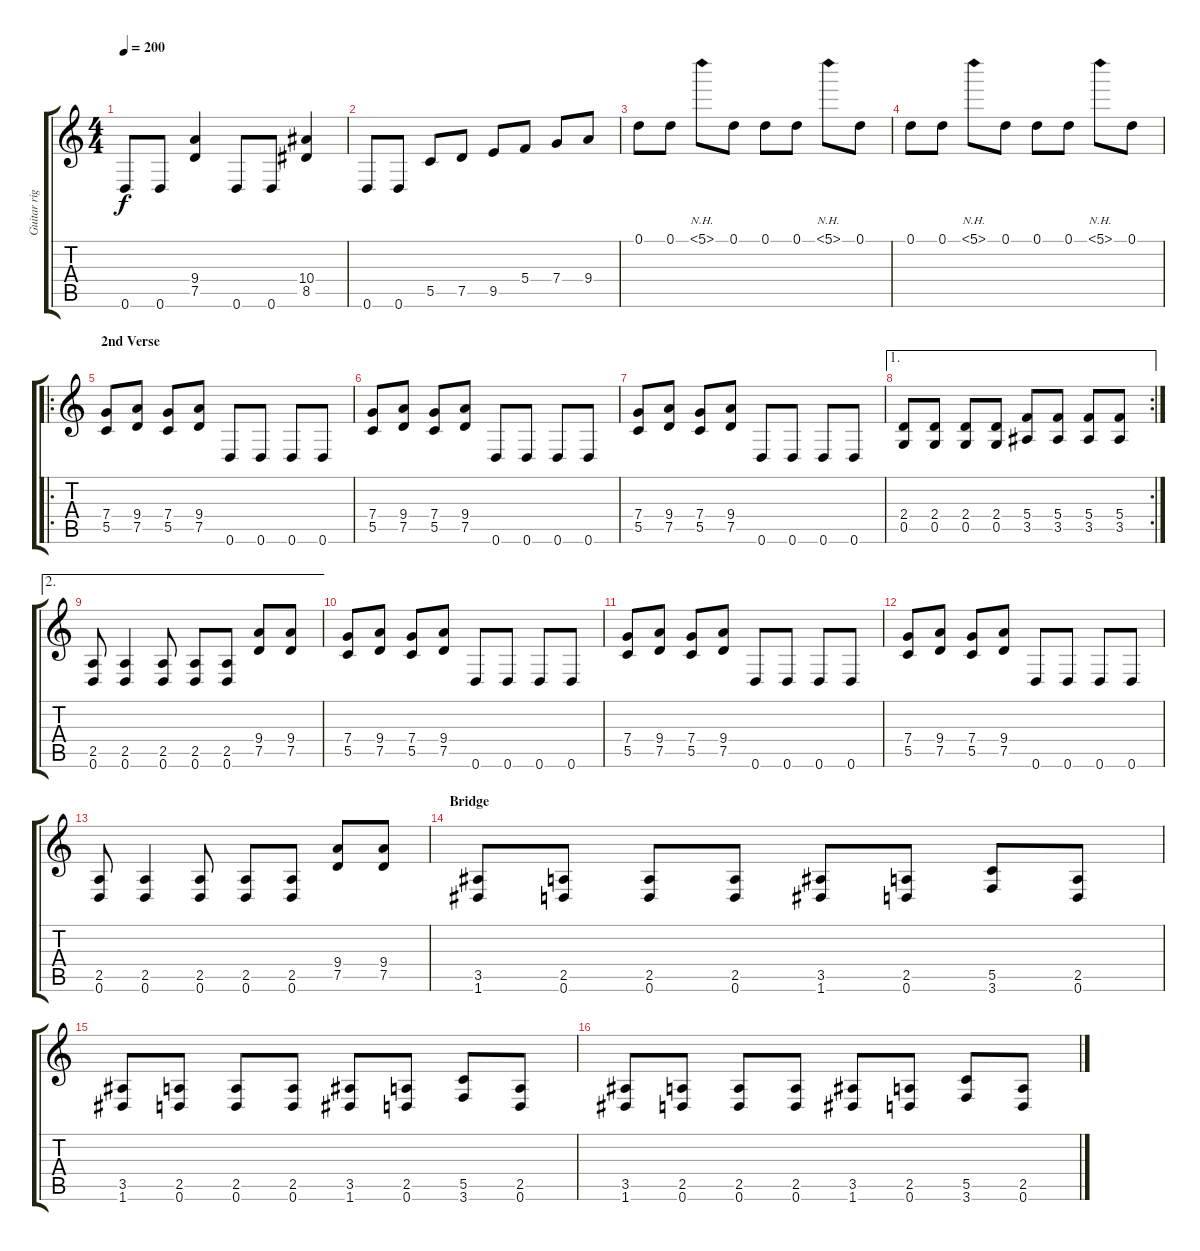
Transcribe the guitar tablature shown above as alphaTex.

\track ("Guitar right" "Guitar rig") {instrument distortionguitar}
\staff {score tabs}
\tuning (D4 A3 F3 C3 G2 D2) {hide}
\ts (4 4)
\tempo 200
\clef g2
\ks c
0.6.8{dy f} 0.6.8 (9.4 7.5).4 0.6.8 0.6.8 (10.4 8.5).4 |
0.6.8 0.6.8 5.5.8 7.5.8 9.5.8 5.4.8 7.4.8 9.4.8 |
0.1.8 0.1.8 5.1{nh}.8 0.1.8 0.1.8 0.1.8 5.1{nh}.8 0.1.8 |
0.1.8 0.1.8 5.1{nh}.8 0.1.8 0.1.8 0.1.8 5.1{nh}.8 0.1.8 |
\ro
\section ("" "2nd Verse")
(7.4 5.5).8 (9.4 7.5).8 (7.4 5.5).8 (9.4 7.5).8 0.6.8 0.6.8 0.6.8 0.6.8 |
(7.4 5.5).8 (9.4 7.5).8 (7.4 5.5).8 (9.4 7.5).8 0.6.8 0.6.8 0.6.8 0.6.8 |
(7.4 5.5).8 (9.4 7.5).8 (7.4 5.5).8 (9.4 7.5).8 0.6.8 0.6.8 0.6.8 0.6.8 |
\ae 1
\rc 2
(2.4 0.5).8 (2.4 0.5).8 (2.4 0.5).8 (2.4 0.5).8 (5.4 3.5).8 (5.4 3.5).8 (5.4 3.5).8 (5.4 3.5).8 |
\ae 2
(2.5 0.6).8 (2.5 0.6).4 (2.5 0.6).8 (2.5 0.6).8 (2.5 0.6).8 (9.4 7.5).8 (9.4 7.5).8 |
(7.4 5.5).8 (9.4 7.5).8 (7.4 5.5).8 (9.4 7.5).8 0.6.8 0.6.8 0.6.8 0.6.8 |
(7.4 5.5).8 (9.4 7.5).8 (7.4 5.5).8 (9.4 7.5).8 0.6.8 0.6.8 0.6.8 0.6.8 |
(7.4 5.5).8 (9.4 7.5).8 (7.4 5.5).8 (9.4 7.5).8 0.6.8 0.6.8 0.6.8 0.6.8 |
(2.5 0.6).8 (2.5 0.6).4 (2.5 0.6).8 (2.5 0.6).8 (2.5 0.6).8 (9.4 7.5).8 (9.4 7.5).8 |
\section ("" "Bridge")
(3.5 1.6).8 (2.5 0.6).8 (2.5 0.6).8 (2.5 0.6).8 (3.5 1.6).8 (2.5 0.6).8 (5.5 3.6).8 (2.5 0.6).8 |
(3.5 1.6).8 (2.5 0.6).8 (2.5 0.6).8 (2.5 0.6).8 (3.5 1.6).8 (2.5 0.6).8 (5.5 3.6).8 (2.5 0.6).8 |
(3.5 1.6).8 (2.5 0.6).8 (2.5 0.6).8 (2.5 0.6).8 (3.5 1.6).8 (2.5 0.6).8 (5.5 3.6).8 (2.5 0.6).8
